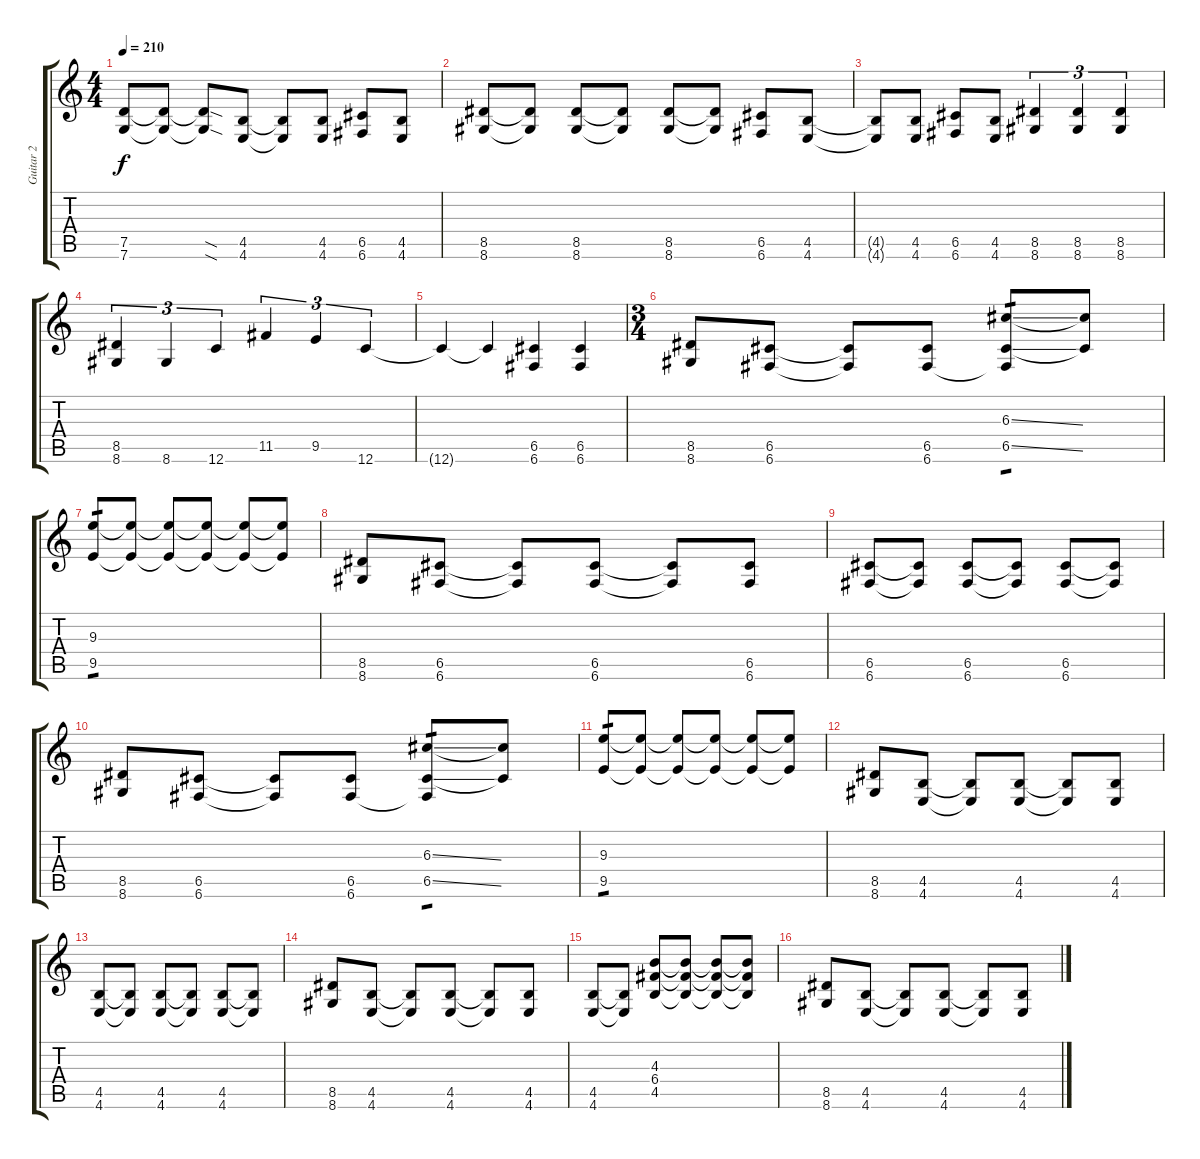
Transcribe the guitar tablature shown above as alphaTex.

\track ("Guitar 2" "Guitar 2") {instrument overdrivenguitar}
\staff {score tabs}
\tuning (E4 C4 G3 C3 G2 C2) {hide}
\ts (4 4)
\tempo 210
\clef g2
\ks c
(7.5 7.6).8{dy f} (7.5{t} 7.6{t}).8 (7.5{sod t} 7.6{sod t}).8 (4.5 4.6).8 (4.5{t} 4.6{t}).8 (4.5 4.6).8 (6.5 6.6).8 (4.5 4.6).8 |
(8.5 8.6).8 (8.5{t} 8.6{t}).8 (8.5 8.6).8 (8.5{t} 8.6{t}).8 (8.5 8.6).8 (8.5{t} 8.6{t}).8 (6.5 6.6).8 (4.5 4.6).8 |
(4.5{t} 4.6{t}).8 (4.5 4.6).8 (6.5 6.6).8 (4.5 4.6).8 (8.5 8.6).4{tu (3 2)} (8.5 8.6).4{tu (3 2)} (8.5 8.6).4{tu (3 2)} |
(8.5 8.6).4{tu (3 2)} 8.6.4{tu (3 2)} 12.6.4{tu (3 2)} 11.5.4{tu (3 2)} 9.5.4{tu (3 2)} 12.6.4{tu (3 2)} |
12.6{t}.4 12.6{t}.4 (6.5 6.6).4 (6.5 6.6).4 |
\ts (3 4)
(8.5 8.6).8 (6.5 6.6).8 (6.5{t} 6.6{t}).8 (6.5 6.6).8 (6.3{ss} 6.5{ss} 6.6{t}).8{tp 1} (6.3{t} 6.5{t}).8 |
(9.3 9.5).8{tp 1} (9.3{t} 9.5{t}).8 (9.3{t} 9.5{t}).8 (9.3{t} 9.5{t}).8 (9.3{t} 9.5{t}).8 (9.3{t} 9.5{t}).8 |
(8.5 8.6).8 (6.5 6.6).8 (6.5{t} 6.6{t}).8 (6.5 6.6).8 (6.5{t} 6.6{t}).8 (6.5 6.6).8 |
(6.5 6.6).8 (6.5{t} 6.6{t}).8 (6.5 6.6).8 (6.5{t} 6.6{t}).8 (6.5 6.6).8 (6.5{t} 6.6{t}).8 |
(8.5 8.6).8 (6.5 6.6).8 (6.5{t} 6.6{t}).8 (6.5 6.6).8 (6.3{ss} 6.5{ss} 6.6{t}).8{tp 1} (6.3{t} 6.5{t}).8 |
(9.3 9.5).8{tp 1} (9.3{t} 9.5{t}).8 (9.3{t} 9.5{t}).8 (9.3{t} 9.5{t}).8 (9.3{t} 9.5{t}).8 (9.3{t} 9.5{t}).8 |
(8.5 8.6).8 (4.5 4.6).8 (4.5{t} 4.6{t}).8 (4.5 4.6).8 (4.5{t} 4.6{t}).8 (4.5 4.6).8 |
(4.5 4.6).8 (4.5{t} 4.6{t}).8 (4.5 4.6).8 (4.5{t} 4.6{t}).8 (4.5 4.6).8 (4.5{t} 4.6{t}).8 |
(8.5 8.6).8 (4.5 4.6).8 (4.5{t} 4.6{t}).8 (4.5 4.6).8 (4.5{t} 4.6{t}).8 (4.5 4.6).8 |
(4.5 4.6).8 (4.5{t} 4.6{t}).8 (4.3 6.4 4.5).8 (4.3{t} 6.4{t} 4.5{t}).8 (4.3{t} 6.4{t} 4.5{t}).8 (4.3{t} 6.4{t} 4.5{t}).8 |
(8.5 8.6).8 (4.5 4.6).8 (4.5{t} 4.6{t}).8 (4.5 4.6).8 (4.5{t} 4.6{t}).8 (4.5 4.6).8
